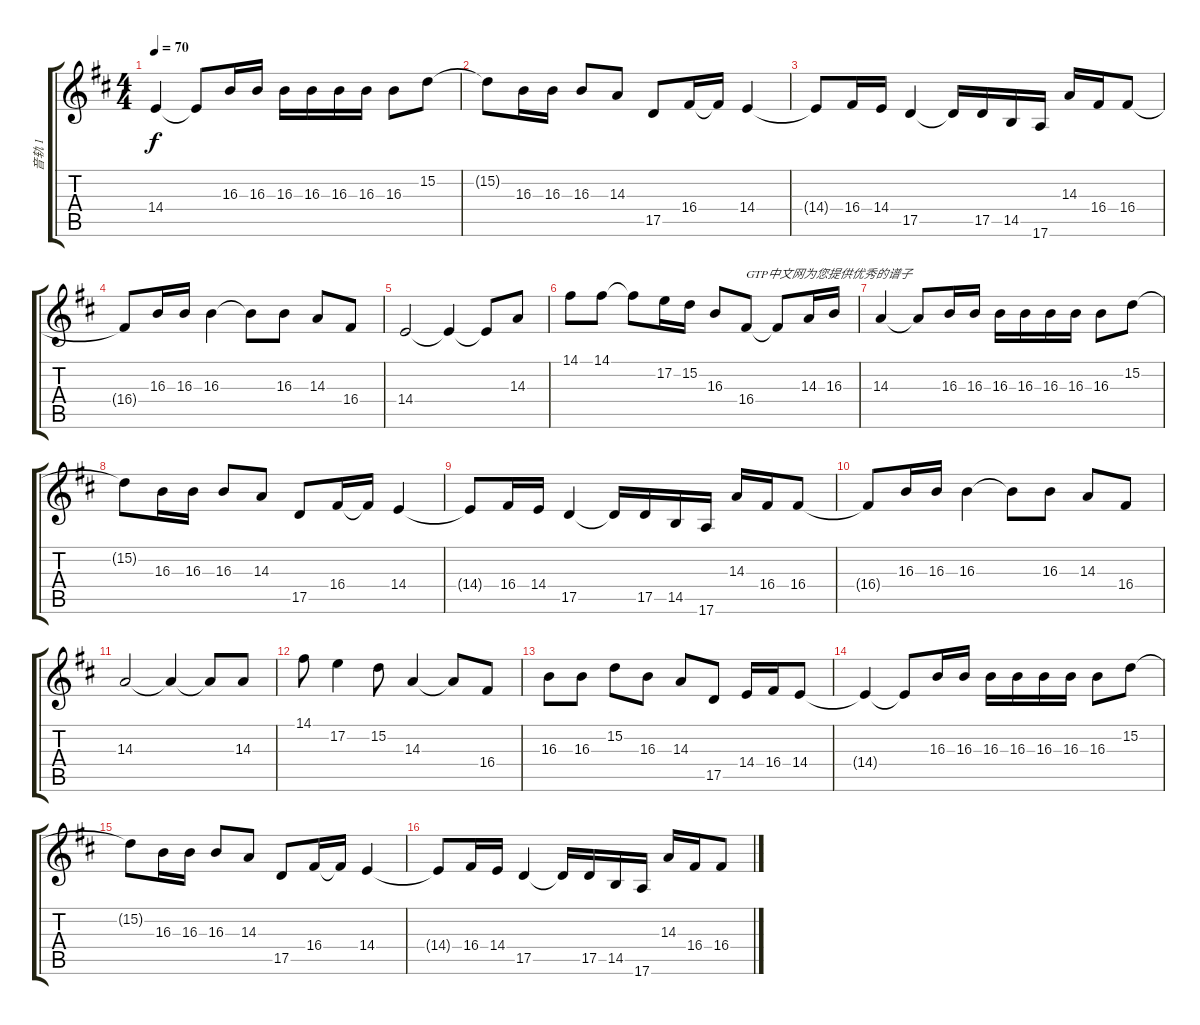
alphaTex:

\track ("音轨 1" "音轨 1") {instrument rockorgan}
\staff {score tabs}
\tuning (E4 B3 G3 D3 A2 E2) {hide}
\ts (4 4)
\tempo 70
\clef g2
\ks d
14.4{t}.4{dy f} 14.4{t}.8 16.3.16 16.3.16 16.3.16 16.3.16 16.3.16 16.3.16 16.3.8 15.2.8 |
15.2{t}.8 16.3.16 16.3.16 16.3.8 14.3.8 17.5.8 16.4.16 16.4{t}.16 14.4.4 |
14.4{t}.8 16.4.16 14.4.16 17.5.4 17.5{t}.16 17.5.16 14.5.16 17.6.16 14.3.16 16.4.16 16.4.8 |
16.4{t}.8 16.3.16 16.3.16 16.3.4 16.3{t}.8 16.3.8 14.3.8 16.4.8 |
14.4.2 14.4{t}.4 14.4{t}.8 14.3.8 |
14.1.8 14.1.8 14.1{t}.8 17.2.16 15.2.16 16.3.8 16.4.8{txt "GTP中文网为您提供优秀的谱子"} 16.4{t}.8 14.3.16 16.3.16 |
14.3.4 14.3{t}.8 16.3.16 16.3.16 16.3.16 16.3.16 16.3.16 16.3.16 16.3.8 15.2.8 |
15.2{t}.8 16.3.16 16.3.16 16.3.8 14.3.8 17.5.8 16.4.16 16.4{t}.16 14.4.4 |
14.4{t}.8 16.4.16 14.4.16 17.5.4 17.5{t}.16 17.5.16 14.5.16 17.6.16 14.3.16 16.4.16 16.4.8 |
16.4{t}.8 16.3.16 16.3.16 16.3.4 16.3{t}.8 16.3.8 14.3.8 16.4.8 |
14.3.2 14.3{t}.4 14.3{t}.8 14.3.8 |
14.1.8 17.2.4 15.2.8 14.3.4 14.3{t}.8 16.4.8 |
16.3.8 16.3.8 15.2.8 16.3.8 14.3.8 17.5.8 14.4.16 16.4.16 14.4.8 |
14.4{t}.4 14.4{t}.8 16.3.16 16.3.16 16.3.16 16.3.16 16.3.16 16.3.16 16.3.8 15.2.8 |
15.2{t}.8 16.3.16 16.3.16 16.3.8 14.3.8 17.5.8 16.4.16 16.4{t}.16 14.4.4 |
14.4{t}.8 16.4.16 14.4.16 17.5.4 17.5{t}.16 17.5.16 14.5.16 17.6.16 14.3.16 16.4.16 16.4.8
